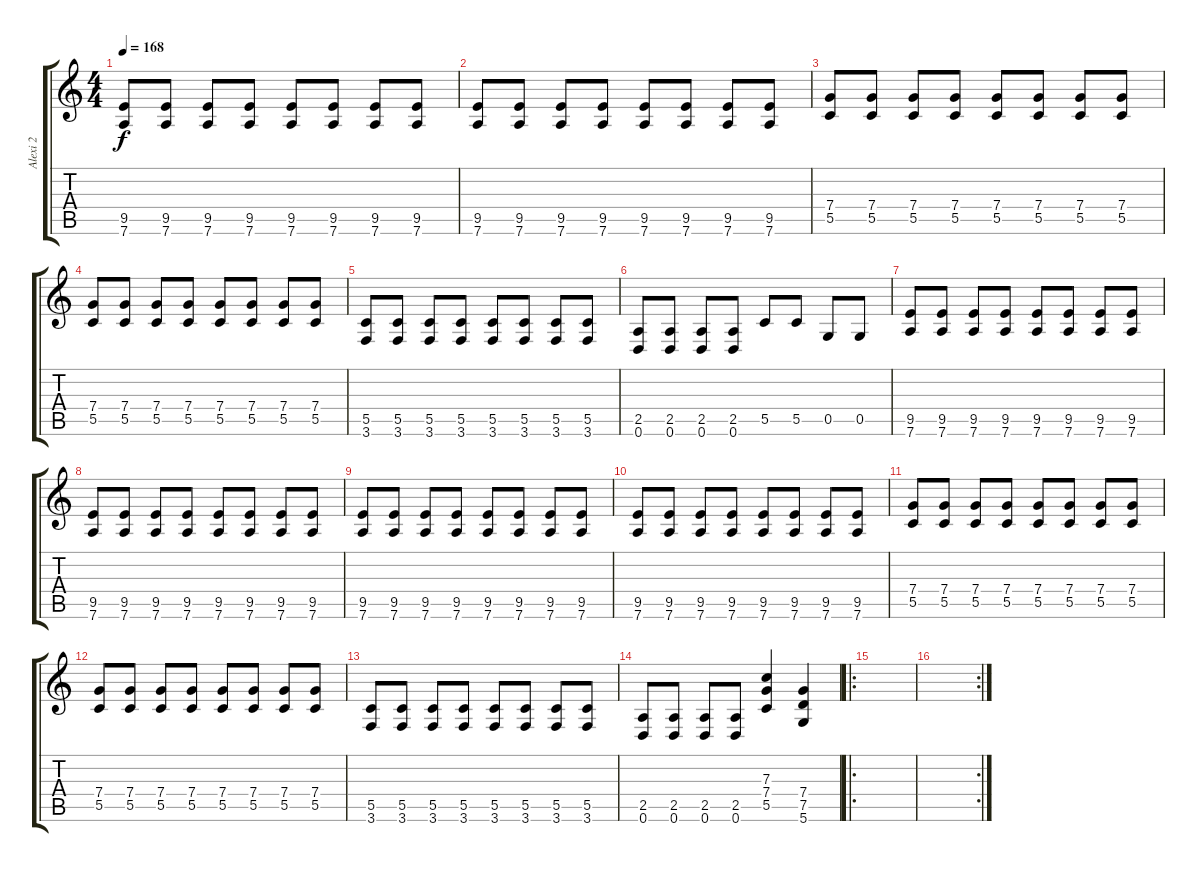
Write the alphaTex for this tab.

\track ("Alexi 2" "Alexi 2") {instrument distortionguitar}
\staff {score tabs}
\tuning (D4 A3 F3 C3 G2 D2) {hide}
\ts (4 4)
\tempo 168
\clef g2
\ks c
(9.5 7.6).8{dy f} (9.5 7.6).8 (9.5 7.6).8 (9.5 7.6).8 (9.5 7.6).8 (9.5 7.6).8 (9.5 7.6).8 (9.5 7.6).8 |
(9.5 7.6).8 (9.5 7.6).8 (9.5 7.6).8 (9.5 7.6).8 (9.5 7.6).8 (9.5 7.6).8 (9.5 7.6).8 (9.5 7.6).8 |
(7.4 5.5).8 (7.4 5.5).8 (7.4 5.5).8 (7.4 5.5).8 (7.4 5.5).8 (7.4 5.5).8 (7.4 5.5).8 (7.4 5.5).8 |
(7.4 5.5).8 (7.4 5.5).8 (7.4 5.5).8 (7.4 5.5).8 (7.4 5.5).8 (7.4 5.5).8 (7.4 5.5).8 (7.4 5.5).8 |
(5.5 3.6).8 (5.5 3.6).8 (5.5 3.6).8 (5.5 3.6).8 (5.5 3.6).8 (5.5 3.6).8 (5.5 3.6).8 (5.5 3.6).8 |
(2.5 0.6).8 (2.5 0.6).8 (2.5 0.6).8 (2.5 0.6).8 5.5.8 5.5.8 0.5.8 0.5.8 |
(9.5 7.6).8 (9.5 7.6).8 (9.5 7.6).8 (9.5 7.6).8 (9.5 7.6).8 (9.5 7.6).8 (9.5 7.6).8 (9.5 7.6).8 |
(9.5 7.6).8 (9.5 7.6).8 (9.5 7.6).8 (9.5 7.6).8 (9.5 7.6).8 (9.5 7.6).8 (9.5 7.6).8 (9.5 7.6).8 |
(9.5 7.6).8 (9.5 7.6).8 (9.5 7.6).8 (9.5 7.6).8 (9.5 7.6).8 (9.5 7.6).8 (9.5 7.6).8 (9.5 7.6).8 |
(9.5 7.6).8 (9.5 7.6).8 (9.5 7.6).8 (9.5 7.6).8 (9.5 7.6).8 (9.5 7.6).8 (9.5 7.6).8 (9.5 7.6).8 |
(7.4 5.5).8 (7.4 5.5).8 (7.4 5.5).8 (7.4 5.5).8 (7.4 5.5).8 (7.4 5.5).8 (7.4 5.5).8 (7.4 5.5).8 |
(7.4 5.5).8 (7.4 5.5).8 (7.4 5.5).8 (7.4 5.5).8 (7.4 5.5).8 (7.4 5.5).8 (7.4 5.5).8 (7.4 5.5).8 |
(5.5 3.6).8 (5.5 3.6).8 (5.5 3.6).8 (5.5 3.6).8 (5.5 3.6).8 (5.5 3.6).8 (5.5 3.6).8 (5.5 3.6).8 |
(2.5 0.6).8 (2.5 0.6).8 (2.5 0.6).8 (2.5 0.6).8 (7.3 7.4 5.5).4 (7.4 7.5 5.6).4 |
\ro
|
\rc 2
